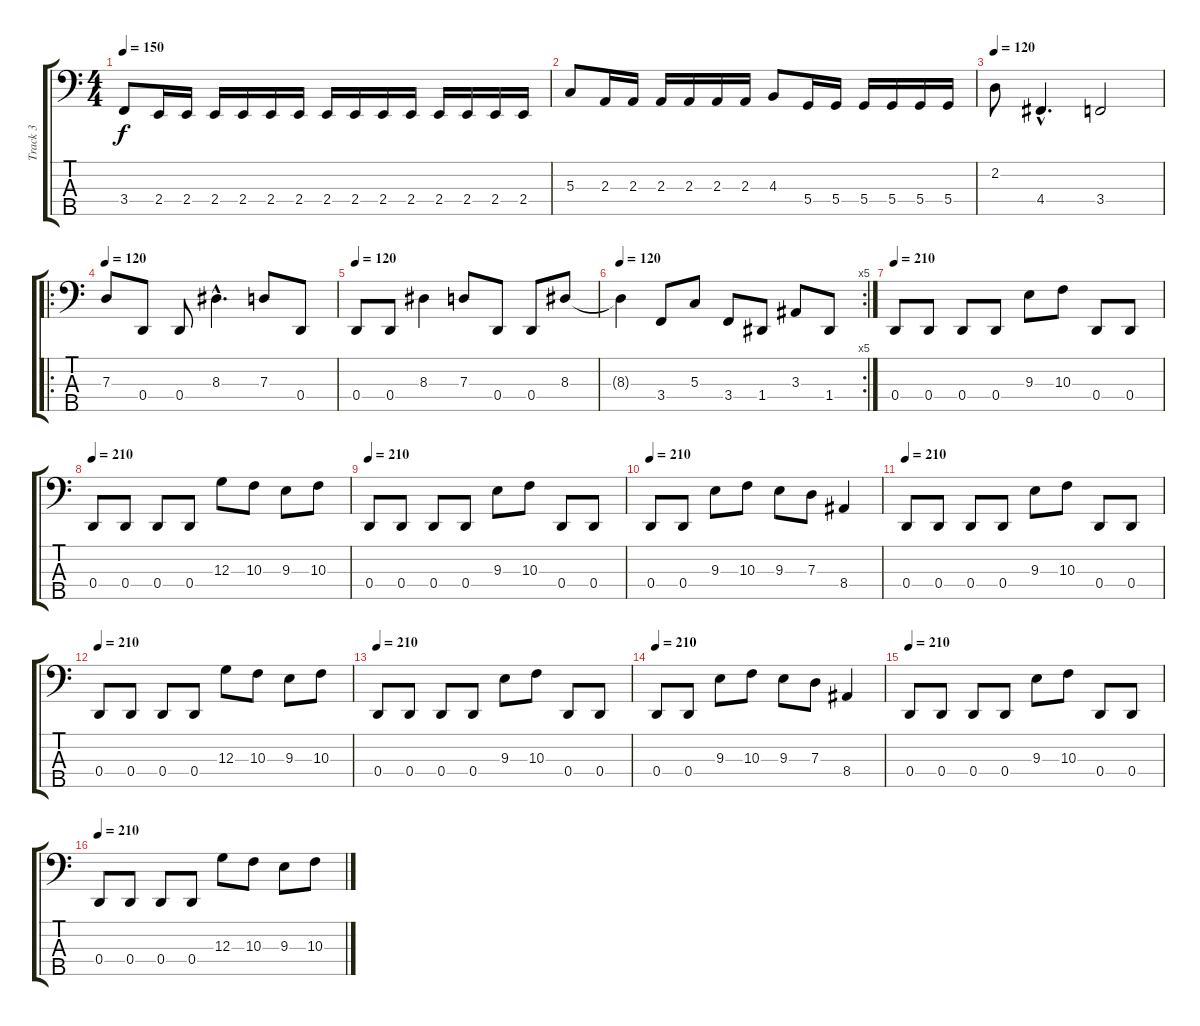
\track ("Track 3" "Track 3") {instrument electricbasspick}
\staff {score tabs}
\tuning (F2 C2 G1 D1 A0) {hide}
\ts (4 4)
\tempo 150
\clef f4
\ks c
3.4.8{dy f} 2.4.16 2.4.16 2.4.16 2.4.16 2.4.16 2.4.16 2.4.16 2.4.16 2.4.16 2.4.16 2.4.16 2.4.16 2.4.16 2.4.16 |
5.3.8 2.3.16 2.3.16 2.3.16 2.3.16 2.3.16 2.3.16 4.3.8 5.4.16 5.4.16 5.4.16 5.4.16 5.4.16 5.4.16 |
\tempo 120
2.2.8 4.4{hac}.4{d} 3.4.2 |
\ro
\tempo 120
7.3.8 0.4.8 0.4.8 8.3{hac}.4{d} 7.3.8 0.4.8 |
\tempo 120
0.4.8 0.4.8 8.3.4 7.3.8 0.4.8 0.4.8 8.3.8 |
\rc 5
\tempo 120
8.3{t}.4 3.4.8 5.3.8 3.4.8 1.4.8 3.3.8 1.4.8 |
\tempo 210
0.4.8 0.4.8 0.4.8 0.4.8 9.3.8 10.3.8 0.4.8 0.4.8 |
\tempo 210
0.4.8 0.4.8 0.4.8 0.4.8 12.3.8 10.3.8 9.3.8 10.3.8 |
\tempo 210
0.4.8 0.4.8 0.4.8 0.4.8 9.3.8 10.3.8 0.4.8 0.4.8 |
\tempo 210
0.4.8 0.4.8 9.3.8 10.3.8 9.3.8 7.3.8 8.4.4 |
\tempo 210
0.4.8 0.4.8 0.4.8 0.4.8 9.3.8 10.3.8 0.4.8 0.4.8 |
\tempo 210
0.4.8 0.4.8 0.4.8 0.4.8 12.3.8 10.3.8 9.3.8 10.3.8 |
\tempo 210
0.4.8 0.4.8 0.4.8 0.4.8 9.3.8 10.3.8 0.4.8 0.4.8 |
\tempo 210
0.4.8 0.4.8 9.3.8 10.3.8 9.3.8 7.3.8 8.4.4 |
\tempo 210
0.4.8 0.4.8 0.4.8 0.4.8 9.3.8 10.3.8 0.4.8 0.4.8 |
\tempo 210
0.4.8 0.4.8 0.4.8 0.4.8 12.3.8 10.3.8 9.3.8 10.3.8
